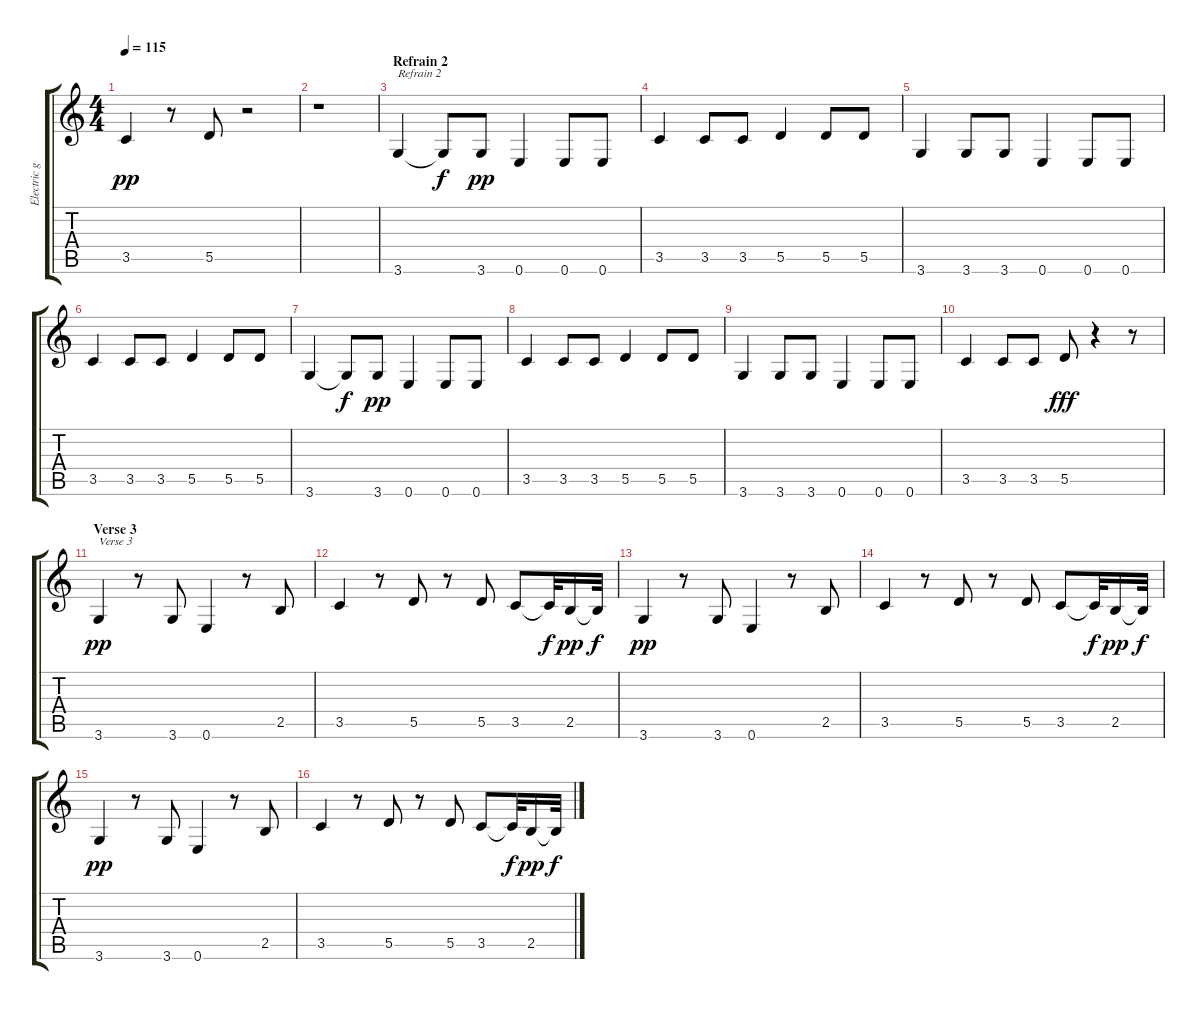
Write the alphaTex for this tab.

\track ("Electric guitar (clean)" "Electric g") {instrument electricguitarclean}
\staff {score tabs}
\tuning (E4 B3 G3 D3 A2 E2) {hide}
\ts (4 4)
\tempo 115
\clef g2
\ks c
3.5.4{dy pp} r.8 5.5.8 r.2 |
r.1 |
\section ("" "Refrain 2")
3.6.4{txt "Refrain 2"} 3.6{t}.8{dy f} 3.6.8{dy pp} 0.6.4 0.6.8 0.6.8 |
3.5.4 3.5.8 3.5.8 5.5.4 5.5.8 5.5.8 |
3.6.4 3.6.8 3.6.8 0.6.4 0.6.8 0.6.8 |
3.5.4 3.5.8 3.5.8 5.5.4 5.5.8 5.5.8 |
3.6.4 3.6{t}.8{dy f} 3.6.8{dy pp} 0.6.4 0.6.8 0.6.8 |
3.5.4 3.5.8 3.5.8 5.5.4 5.5.8 5.5.8 |
3.6.4 3.6.8 3.6.8 0.6.4 0.6.8 0.6.8 |
3.5.4 3.5.8 3.5.8 5.5.8{dy fff} r.4 r.8 |
\section ("" "Verse 3")
3.6.4{txt "Verse 3" dy pp} r.8 3.6.8 0.6.4 r.8 2.5.8 |
3.5.4 r.8 5.5.8 r.8 5.5.8 3.5.8 3.5{t}.32{dy f} 2.5.16{dy pp} 2.5{t}.32{dy f} |
3.6.4{dy pp} r.8 3.6.8 0.6.4 r.8 2.5.8 |
3.5.4 r.8 5.5.8 r.8 5.5.8 3.5.8 3.5{t}.32{dy f} 2.5.16{dy pp} 2.5{t}.32{dy f} |
3.6.4{dy pp} r.8 3.6.8 0.6.4 r.8 2.5.8 |
3.5.4 r.8 5.5.8 r.8 5.5.8 3.5.8 3.5{t}.32{dy f} 2.5.16{dy pp} 2.5{t}.32{dy f}
